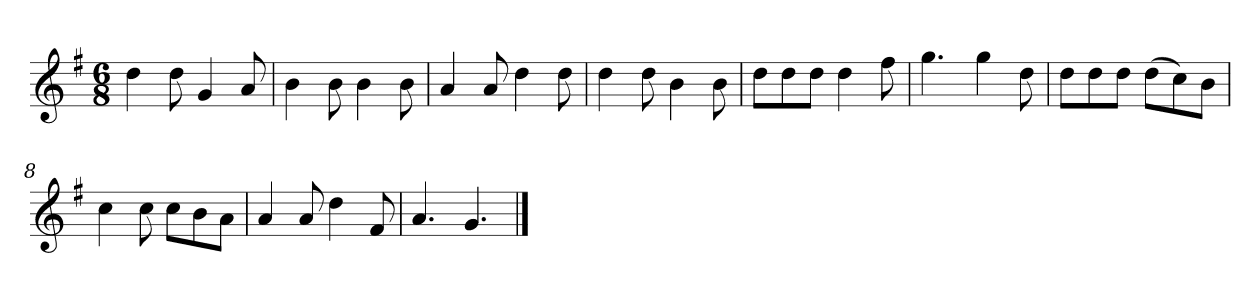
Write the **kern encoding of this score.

**kern
*part1
*staff1
*k[f#]
*M6/8
*MM120
=1
4dd
8dd
4g
8a
=2
4b
8b
4b
8b
=3
4a
8a
4dd
8dd
=4
4dd
8dd
4b
8b
=5
8ddL
8dd
8ddJ
4dd
8ff#
=6
4.gg
4gg
8dd
=7
8ddL
8dd
8ddJ
(8ddL
8cc)
8bJ
=8
4cc
8cc
8ccL
8b
8aJ
=9
4a
8a
4dd
8f#
=10
4.a
4.g
==
*-
